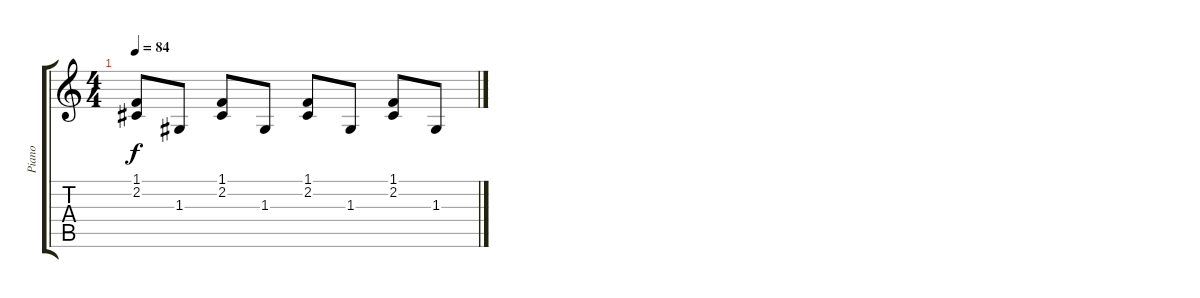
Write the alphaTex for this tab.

\track ("Piano" "Piano") {instrument brightacousticpiano}
\staff {score tabs}
\tuning (E4 B3 G3 D3 A2 E2) {hide}
\ts (4 4)
\tempo 84
\clef g2
\ks c
(1.1 2.2).8{dy f} 1.3.8 (1.1 2.2).8 1.3.8 (1.1 2.2).8 1.3.8 (1.1 2.2).8 1.3.8
